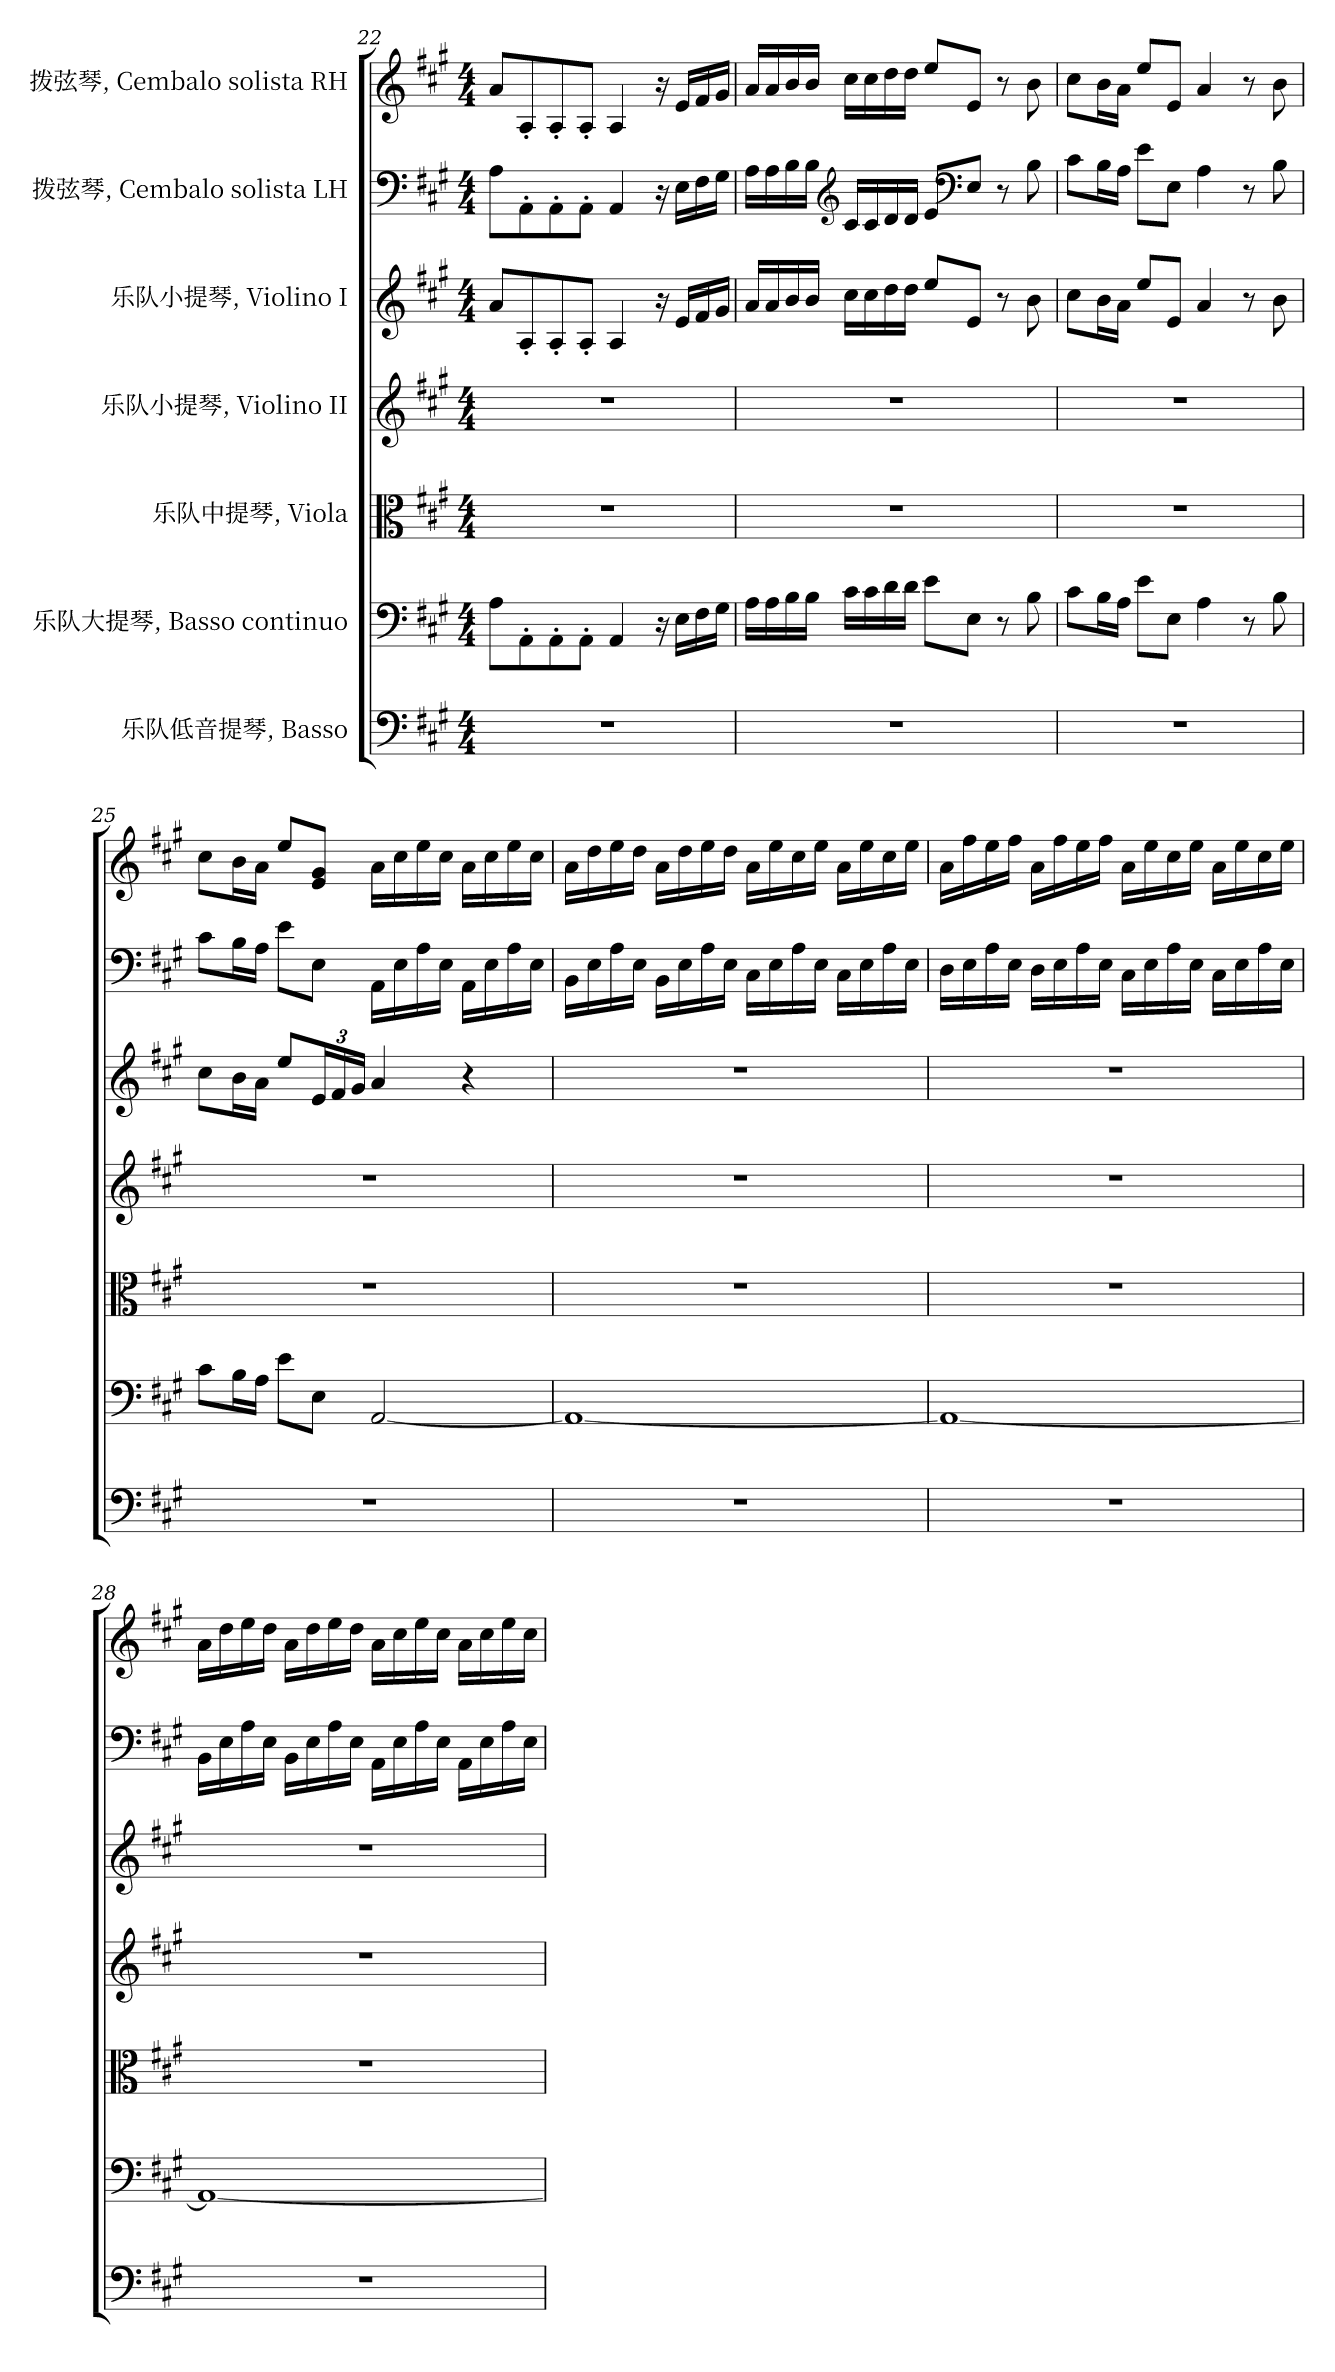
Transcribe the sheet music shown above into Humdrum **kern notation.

**kern	**kern	**kern	**kern	**kern	**kern	**kern
*part7	*part6	*part5	*part4	*part3	*part2	*part1
*staff7	*staff6	*staff5	*staff4	*staff3	*staff2	*staff1
*I"乐队低音提琴, Basso	*I"乐队大提琴, Basso continuo	*I"乐队中提琴, Viola	*I"乐队小提琴, Violino II	*I"乐队小提琴, Violino I	*I"拨弦琴, Cembalo solista LH	*I"拨弦琴, Cembalo solista RH
*clefF4	*clefF4	*clefC3	*clefG2	*clefG2	*clefF4	*clefG2
*ITrd7c12	*	*	*	*	*	*
*k[f#c#g#]	*k[f#c#g#]	*k[f#c#g#]	*k[f#c#g#]	*k[f#c#g#]	*k[f#c#g#]	*k[f#c#g#]
*M4/4	*M4/4	*M4/4	*M4/4	*M4/4	*M4/4	*M4/4
=22	=22	=22	=22	=22	=22	=22
1r	8A\L	1r	1r	8a/L	8A\L	8a/L
.	8AA'\	.	.	8A'/	8AA'\	8A'/
.	8AA'\	.	.	8A'/	8AA'\	8A'/
.	8AA'\J	.	.	8A'/J	8AA'\J	8A'/J
.	4AA/	.	.	4A/	4AA/	4A/
.	16r	.	.	16r	16r	16r
.	16E\LL	.	.	16e/LL	16E\LL	16e/LL
.	16F#\	.	.	16f#/	16F#\	16f#/
.	16G#\JJ	.	.	16g#/JJ	16G#\JJ	16g#/JJ
!!LO:PB:g=z
=23	=23	=23	=23	=23	=23	=23
1r	16A\LL	1r	1r	16a/LL	16A\LL	16a/LL
.	16A\	.	.	16a/	16A\	16a/
.	16B\	.	.	16b/	16B\	16b/
.	16B\JJ	.	.	16b/JJ	16B\JJ	16b/JJ
*	*	*	*	*	*clefG2	*
.	16c#\LL	.	.	16cc#\LL	16c#/LL	16cc#\LL
.	16c#\	.	.	16cc#\	16c#/	16cc#\
.	16d\	.	.	16dd\	16d/	16dd\
.	16d\JJ	.	.	16dd\JJ	16d/JJ	16dd\JJ
.	8e\L	.	.	8ee/L	8e/L	8ee/L
*	*	*	*	*	*clefF4	*
.	8E\J	.	.	8e/J	8E/J	8e/J
.	8r	.	.	8r	8r	8r
.	8B\	.	.	8b\	8B\	8b\
=24	=24	=24	=24	=24	=24	=24
1r	8c#\L	1r	1r	8cc#\L	8c#\L	8cc#\L
.	16B\L	.	.	16b\L	16B\L	16b\L
.	16A\JJ	.	.	16a\JJ	16A\JJ	16a\JJ
.	8e\L	.	.	8ee/L	8e\L	8ee/L
.	8E\J	.	.	8e/J	8E\J	8e/J
.	4A\	.	.	4a/	4A\	4a/
.	8r	.	.	8r	8r	8r
.	8B\	.	.	8b\	8B\	8b\
=25	=25	=25	=25	=25	=25	=25
1r	8c#\L	1r	1r	8cc#\L	8c#\L	8cc#\L
.	16B\L	.	.	16b\L	16B\L	16b\L
.	16A\JJ	.	.	16a\JJ	16A\JJ	16a\JJ
.	8e\L	.	.	8ee/L	8e\L	8ee/L
*	*	*	*	*Xbrackettup	*	*
.	8E\J	.	.	24e/L	8E\J	8e/ 8g#/J
.	.	.	.	24f#/	.	.
.	.	.	.	24g#/JJ	.	.
.	[2AA/	.	.	4a/	16AA\LL	16a\LL
.	.	.	.	.	16E\	16cc#\
.	.	.	.	.	16A\	16ee\
.	.	.	.	.	16E\JJ	16cc#\JJ
.	.	.	.	4r	16AA\LL	16a\LL
.	.	.	.	.	16E\	16cc#\
.	.	.	.	.	16A\	16ee\
.	.	.	.	.	16E\JJ	16cc#\JJ
!!LO:PB:g=z
=26	=26	=26	=26	=26	=26	=26
1r	1AA_	1r	1r	1r	16BB\LL	16a\LL
.	.	.	.	.	16E\	16dd\
.	.	.	.	.	16A\	16ee\
.	.	.	.	.	16E\JJ	16dd\JJ
.	.	.	.	.	16BB\LL	16a\LL
.	.	.	.	.	16E\	16dd\
.	.	.	.	.	16A\	16ee\
.	.	.	.	.	16E\JJ	16dd\JJ
.	.	.	.	.	16C#\LL	16a\LL
.	.	.	.	.	16E\	16ee\
.	.	.	.	.	16A\	16cc#\
.	.	.	.	.	16E\JJ	16ee\JJ
.	.	.	.	.	16C#\LL	16a\LL
.	.	.	.	.	16E\	16ee\
.	.	.	.	.	16A\	16cc#\
.	.	.	.	.	16E\JJ	16ee\JJ
=27	=27	=27	=27	=27	=27	=27
1r	1AA_	1r	1r	1r	16D\LL	16a\LL
.	.	.	.	.	16E\	16ff#\
.	.	.	.	.	16A\	16ee\
.	.	.	.	.	16E\JJ	16ff#\JJ
.	.	.	.	.	16D\LL	16a\LL
.	.	.	.	.	16E\	16ff#\
.	.	.	.	.	16A\	16ee\
.	.	.	.	.	16E\JJ	16ff#\JJ
.	.	.	.	.	16C#\LL	16a\LL
.	.	.	.	.	16E\	16ee\
.	.	.	.	.	16A\	16cc#\
.	.	.	.	.	16E\JJ	16ee\JJ
.	.	.	.	.	16C#\LL	16a\LL
.	.	.	.	.	16E\	16ee\
.	.	.	.	.	16A\	16cc#\
.	.	.	.	.	16E\JJ	16ee\JJ
!!LO:PB:g=z
=28	=28	=28	=28	=28	=28	=28
1r	1AA_	1r	1r	1r	16BB\LL	16a\LL
.	.	.	.	.	16E\	16dd\
.	.	.	.	.	16A\	16ee\
.	.	.	.	.	16E\JJ	16dd\JJ
.	.	.	.	.	16BB\LL	16a\LL
.	.	.	.	.	16E\	16dd\
.	.	.	.	.	16A\	16ee\
.	.	.	.	.	16E\JJ	16dd\JJ
.	.	.	.	.	16AA\LL	16a\LL
.	.	.	.	.	16E\	16cc#\
.	.	.	.	.	16A\	16ee\
.	.	.	.	.	16E\JJ	16cc#\JJ
.	.	.	.	.	16AA\LL	16a\LL
.	.	.	.	.	16E\	16cc#\
.	.	.	.	.	16A\	16ee\
.	.	.	.	.	16E\JJ	16cc#\JJ
=	=	=	=	=	=	=
*-	*-	*-	*-	*-	*-	*-
